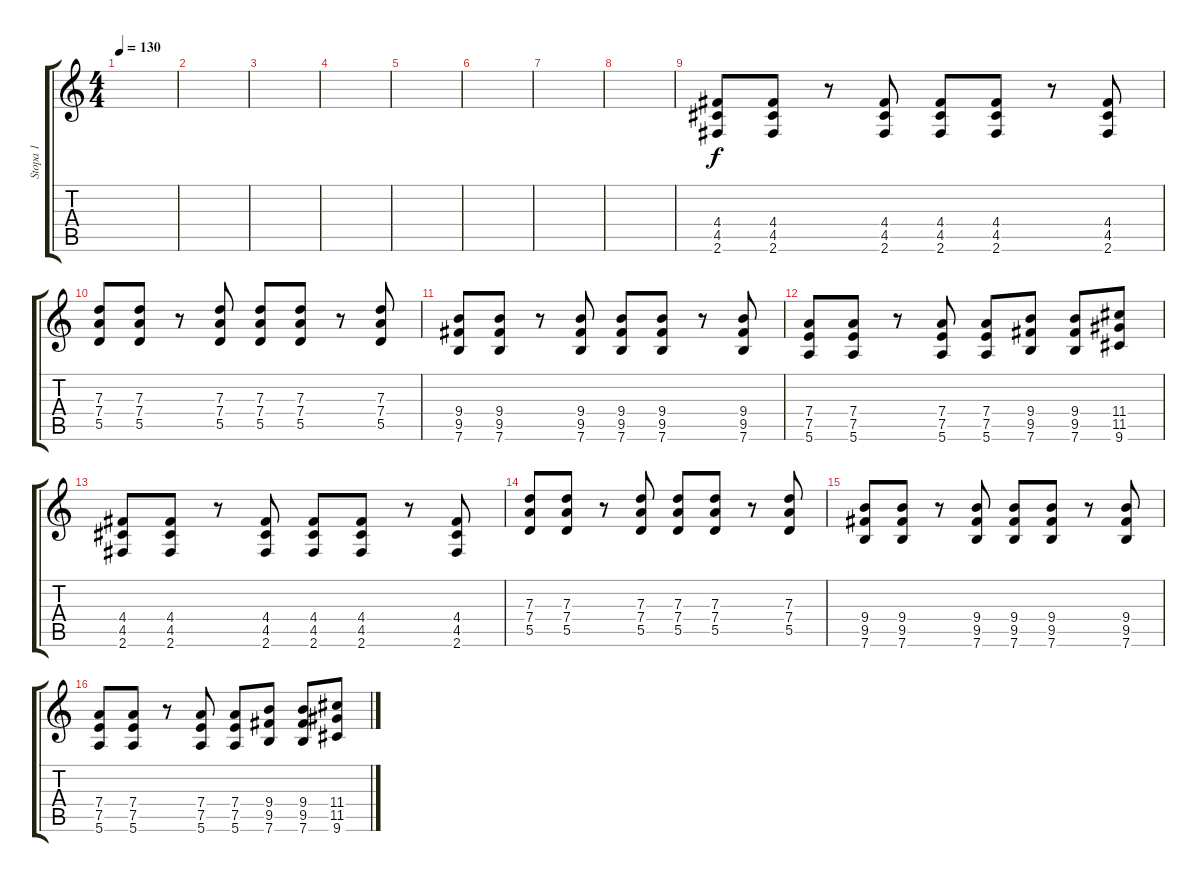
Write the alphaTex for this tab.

\track ("Stopa 1" "Stopa 1") {instrument distortionguitar}
\staff {score tabs}
\tuning (E4 B3 G3 D3 A2 E2) {hide}
\ts (4 4)
\tempo 130
\clef g2
\ks c
|
|
|
|
|
|
|
|
(4.4 4.5 2.6).8 (4.4 4.5 2.6).8 r.8 (4.4 4.5 2.6).8 (4.4 4.5 2.6).8 (4.4 4.5 2.6).8 r.8 (4.4 4.5 2.6).8 |
(7.3 7.4 5.5).8 (7.3 7.4 5.5).8 r.8 (7.3 7.4 5.5).8 (7.3 7.4 5.5).8 (7.3 7.4 5.5).8 r.8 (7.3 7.4 5.5).8 |
(9.4 9.5 7.6).8 (9.4 9.5 7.6).8 r.8 (9.4 9.5 7.6).8 (9.4 9.5 7.6).8 (9.4 9.5 7.6).8 r.8 (9.4 9.5 7.6).8 |
(7.4 7.5 5.6).8 (7.4 7.5 5.6).8 r.8 (7.4 7.5 5.6).8 (7.4 7.5 5.6).8 (9.4 9.5 7.6).8 (9.4 9.5 7.6).8 (11.4 11.5 9.6).8 |
(4.4 4.5 2.6).8 (4.4 4.5 2.6).8 r.8 (4.4 4.5 2.6).8 (4.4 4.5 2.6).8 (4.4 4.5 2.6).8 r.8 (4.4 4.5 2.6).8 |
(7.3 7.4 5.5).8 (7.3 7.4 5.5).8 r.8 (7.3 7.4 5.5).8 (7.3 7.4 5.5).8 (7.3 7.4 5.5).8 r.8 (7.3 7.4 5.5).8 |
(9.4 9.5 7.6).8 (9.4 9.5 7.6).8 r.8 (9.4 9.5 7.6).8 (9.4 9.5 7.6).8 (9.4 9.5 7.6).8 r.8 (9.4 9.5 7.6).8 |
(7.4 7.5 5.6).8 (7.4 7.5 5.6).8 r.8 (7.4 7.5 5.6).8 (7.4 7.5 5.6).8 (9.4 9.5 7.6).8 (9.4 9.5 7.6).8 (11.4 11.5 9.6).8
